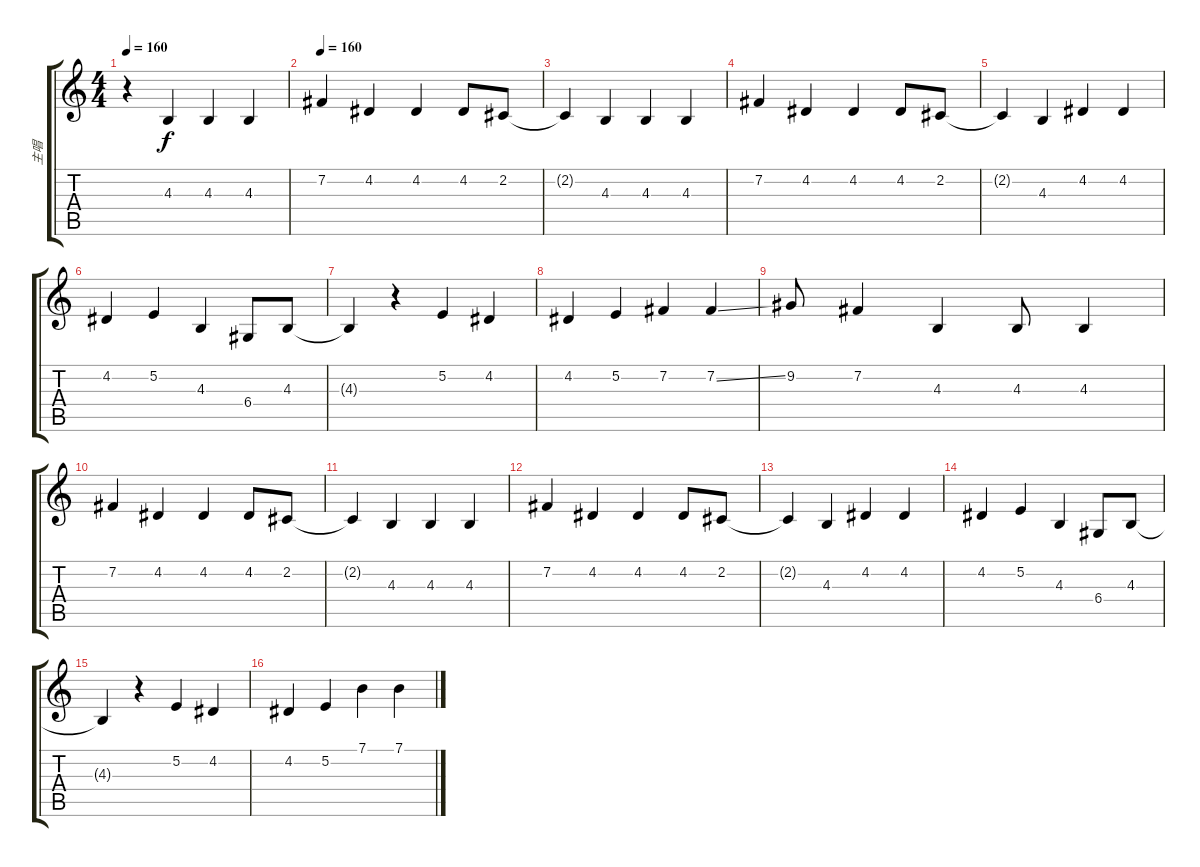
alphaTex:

\track ("主唱" "主唱") {instrument harmonica}
\staff {score tabs}
\tuning (E4 B3 G3 D3 A2 E2) {hide}
\ts (4 4)
\tempo 160
\clef g2
\ks c
r.4{dy f} 4.3.4 4.3.4 4.3.4 |
\tempo 160
7.2.4 4.2.4 4.2.4 4.2.8 2.2.8 |
2.2{t}.4 4.3.4 4.3.4 4.3.4 |
7.2.4 4.2.4 4.2.4 4.2.8 2.2.8 |
2.2{t}.4 4.3.4 4.2.4 4.2.4 |
4.2.4 5.2.4 4.3.4 6.4.8 4.3.8 |
4.3{t}.4 r.4 5.2.4 4.2.4 |
4.2.4 5.2.4 7.2.4 7.2{ss}.4 |
9.2.8 7.2.4 4.3.4 4.3.8 4.3.4 |
7.2.4 4.2.4 4.2.4 4.2.8 2.2.8 |
2.2{t}.4 4.3.4 4.3.4 4.3.4 |
7.2.4 4.2.4 4.2.4 4.2.8 2.2.8 |
2.2{t}.4 4.3.4 4.2.4 4.2.4 |
4.2.4 5.2.4 4.3.4 6.4.8 4.3.8 |
4.3{t}.4 r.4 5.2.4 4.2.4 |
4.2.4 5.2.4 7.1.4 7.1.4
